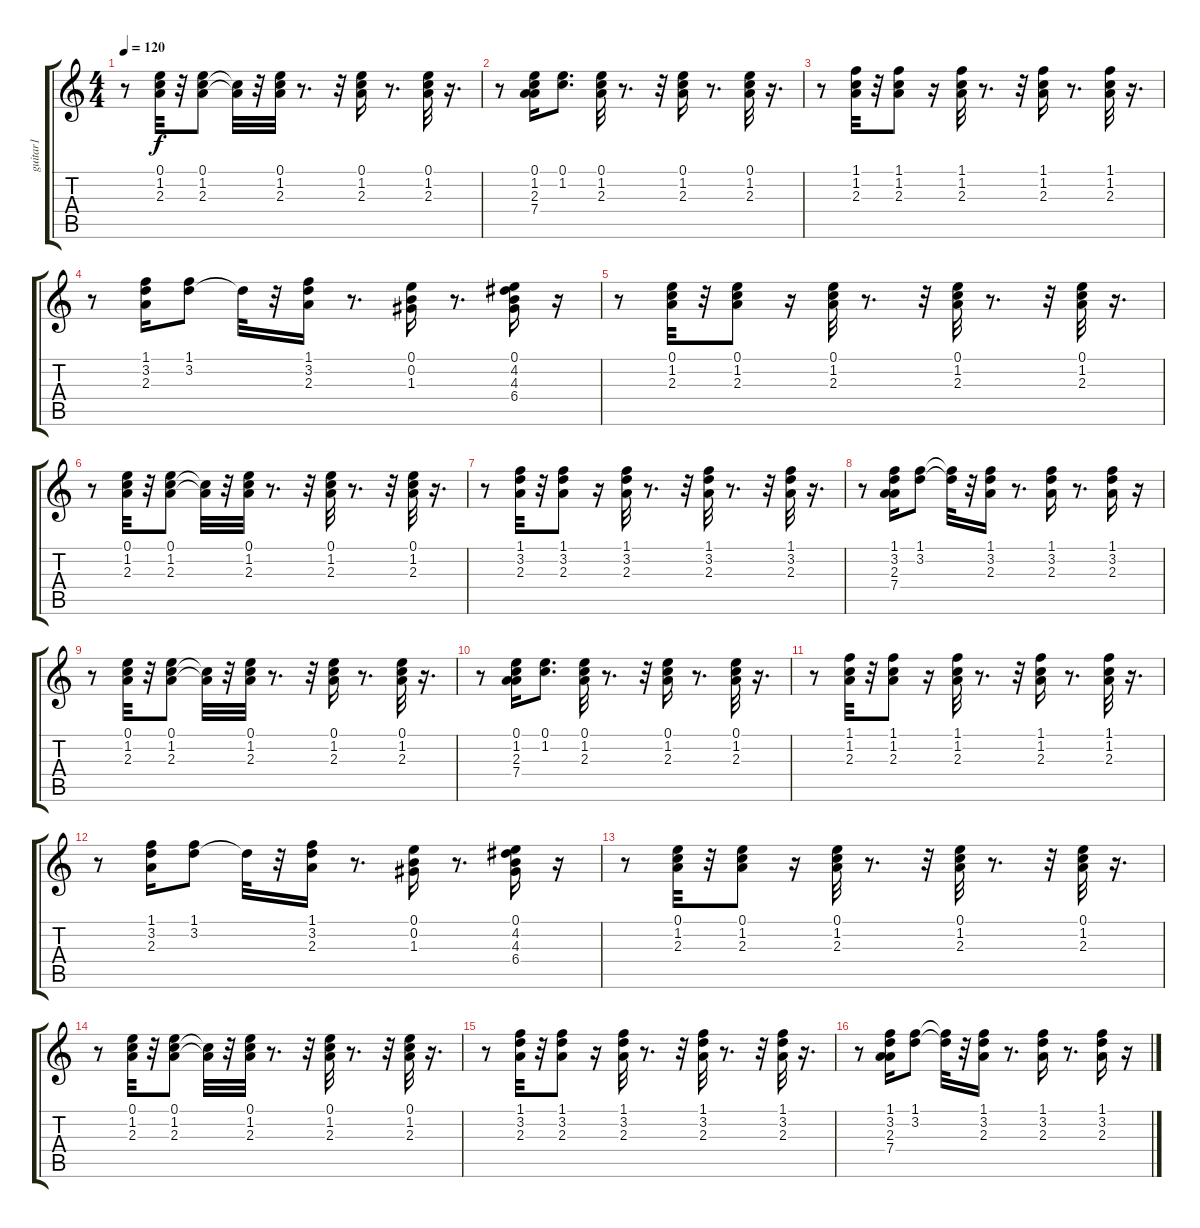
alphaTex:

\track ("guitar1" "guitar1") {instrument electricguitarmuted}
\staff {score tabs}
\tuning (E4 B3 G3 D3 A2 E2) {hide}
\ts (4 4)
\tempo 120
\clef g2
\ks c
r.8{dy f} (0.1 1.2 2.3).32 r.32 (0.1 1.2 2.3).8 (1.2{t} 2.3{t}).32 r.32 (0.1 1.2 2.3).32 r.8{d} r.32 (0.1 1.2 2.3).16 r.8{d} (0.1 1.2 2.3).32 r.16{d} |
r.8 (0.1 1.2 2.3 7.4).16 (0.1 1.2).8{d} (0.1 1.2 2.3).32 r.8{d} r.32 (0.1 1.2 2.3).16 r.8{d} (0.1 1.2 2.3).32 r.16{d} |
r.8 (1.1 1.2 2.3).32 r.32 (1.1 1.2 2.3).8 r.16 (1.1 1.2 2.3).32 r.8{d} r.32 (1.1 1.2 2.3).16 r.8{d} (1.1 1.2 2.3).32 r.16{d} |
r.8 (1.1 3.2 2.3).16 (1.1 3.2).8 3.2{t}.32 r.32 (1.1 3.2 2.3).16 r.8{d} (0.1 0.2 1.3).16 r.8{d} (0.1 4.2 4.3 6.4).16 r.16 |
r.8 (0.1 1.2 2.3).32 r.32 (0.1 1.2 2.3).8 r.16 (0.1 1.2 2.3).32 r.8{d} r.32 (0.1 1.2 2.3).32 r.8{d} r.32 (0.1 1.2 2.3).32 r.16{d} |
r.8 (0.1 1.2 2.3).32 r.32 (0.1 1.2 2.3).8 (1.2{t} 2.3{t}).32 r.32 (0.1 1.2 2.3).32 r.8{d} r.32 (0.1 1.2 2.3).32 r.8{d} r.32 (0.1 1.2 2.3).32 r.16{d} |
r.8 (1.1 3.2 2.3).32 r.32 (1.1 3.2 2.3).8 r.16 (1.1 3.2 2.3).32 r.8{d} r.32 (1.1 3.2 2.3).32 r.8{d} r.32 (1.1 3.2 2.3).32 r.16{d} |
r.8 (1.1 3.2 2.3 7.4).16 (1.1 3.2).8 (1.1{t} 3.2{t}).32 r.32 (1.1 3.2 2.3).16 r.8{d} (1.1 3.2 2.3).16 r.8{d} (1.1 3.2 2.3).16 r.16 |
r.8 (0.1 1.2 2.3).32 r.32 (0.1 1.2 2.3).8 (1.2{t} 2.3{t}).32 r.32 (0.1 1.2 2.3).32 r.8{d} r.32 (0.1 1.2 2.3).16 r.8{d} (0.1 1.2 2.3).32 r.16{d} |
r.8 (0.1 1.2 2.3 7.4).16 (0.1 1.2).8{d} (0.1 1.2 2.3).32 r.8{d} r.32 (0.1 1.2 2.3).16 r.8{d} (0.1 1.2 2.3).32 r.16{d} |
r.8 (1.1 1.2 2.3).32 r.32 (1.1 1.2 2.3).8 r.16 (1.1 1.2 2.3).32 r.8{d} r.32 (1.1 1.2 2.3).16 r.8{d} (1.1 1.2 2.3).32 r.16{d} |
r.8 (1.1 3.2 2.3).16 (1.1 3.2).8 3.2{t}.32 r.32 (1.1 3.2 2.3).16 r.8{d} (0.1 0.2 1.3).16 r.8{d} (0.1 4.2 4.3 6.4).16 r.16 |
r.8 (0.1 1.2 2.3).32 r.32 (0.1 1.2 2.3).8 r.16 (0.1 1.2 2.3).32 r.8{d} r.32 (0.1 1.2 2.3).32 r.8{d} r.32 (0.1 1.2 2.3).32 r.16{d} |
r.8 (0.1 1.2 2.3).32 r.32 (0.1 1.2 2.3).8 (1.2{t} 2.3{t}).32 r.32 (0.1 1.2 2.3).32 r.8{d} r.32 (0.1 1.2 2.3).32 r.8{d} r.32 (0.1 1.2 2.3).32 r.16{d} |
r.8 (1.1 3.2 2.3).32 r.32 (1.1 3.2 2.3).8 r.16 (1.1 3.2 2.3).32 r.8{d} r.32 (1.1 3.2 2.3).32 r.8{d} r.32 (1.1 3.2 2.3).32 r.16{d} |
r.8 (1.1 3.2 2.3 7.4).16 (1.1 3.2).8 (1.1{t} 3.2{t}).32 r.32 (1.1 3.2 2.3).16 r.8{d} (1.1 3.2 2.3).16 r.8{d} (1.1 3.2 2.3).16 r.16
